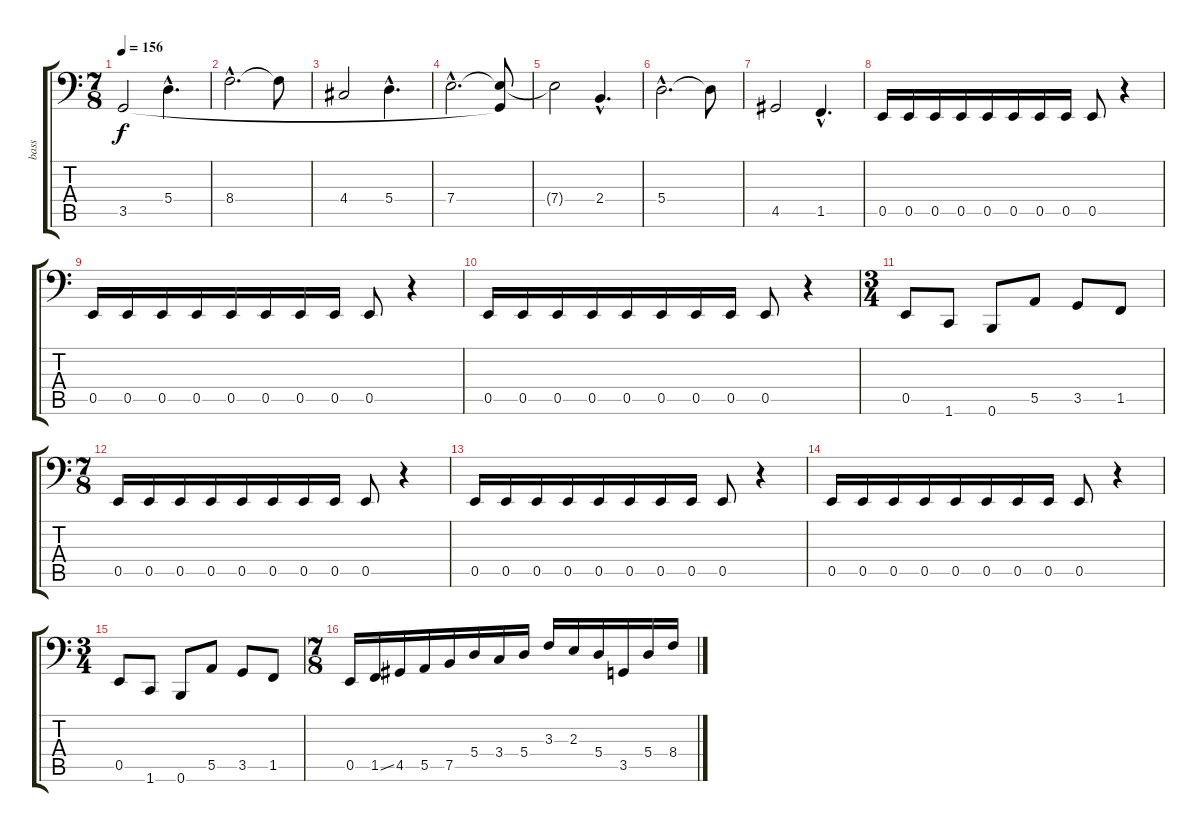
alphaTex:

\track ("bass" "bass") {instrument electricbassfinger}
\staff {score tabs}
\tuning (B2 G2 D2 A1 E1 B0) {hide}
\ts (7 8)
\tempo 156
\clef f4
\ks c
3.5{t}.2{dy f} 5.4{hac}.4{d} |
8.4{hac}.2{d} 8.4{t}.8 |
4.4.2 5.4{hac}.4{d} |
7.4{hac}.2{d} (7.4{t} 3.5{t}).8 |
7.4{t}.2 2.4{hac}.4{d} |
5.4{hac}.2{d} 5.4{t}.8 |
4.5.2 1.5{hac}.4{d} |
0.5.16 0.5.16 0.5.16 0.5.16 0.5.16 0.5.16 0.5.16 0.5.16 0.5.8 r.4 |
0.5.16 0.5.16 0.5.16 0.5.16 0.5.16 0.5.16 0.5.16 0.5.16 0.5.8 r.4 |
0.5.16 0.5.16 0.5.16 0.5.16 0.5.16 0.5.16 0.5.16 0.5.16 0.5.8 r.4 |
\ts (3 4)
0.5.8 1.6.8 0.6.8 5.5.8 3.5.8 1.5.8 |
\ts (7 8)
0.5.16 0.5.16 0.5.16 0.5.16 0.5.16 0.5.16 0.5.16 0.5.16 0.5.8 r.4 |
0.5.16 0.5.16 0.5.16 0.5.16 0.5.16 0.5.16 0.5.16 0.5.16 0.5.8 r.4 |
0.5.16 0.5.16 0.5.16 0.5.16 0.5.16 0.5.16 0.5.16 0.5.16 0.5.8 r.4 |
\ts (3 4)
0.5.8 1.6.8 0.6.8 5.5.8 3.5.8 1.5.8 |
\ts (7 8)
0.5.16 1.5{ss}.16 4.5.16 5.5.16 7.5.16 5.4.16 3.4.16 5.4.16 3.3.16 2.3.16 5.4.16 3.5.16 5.4.16 8.4.16
